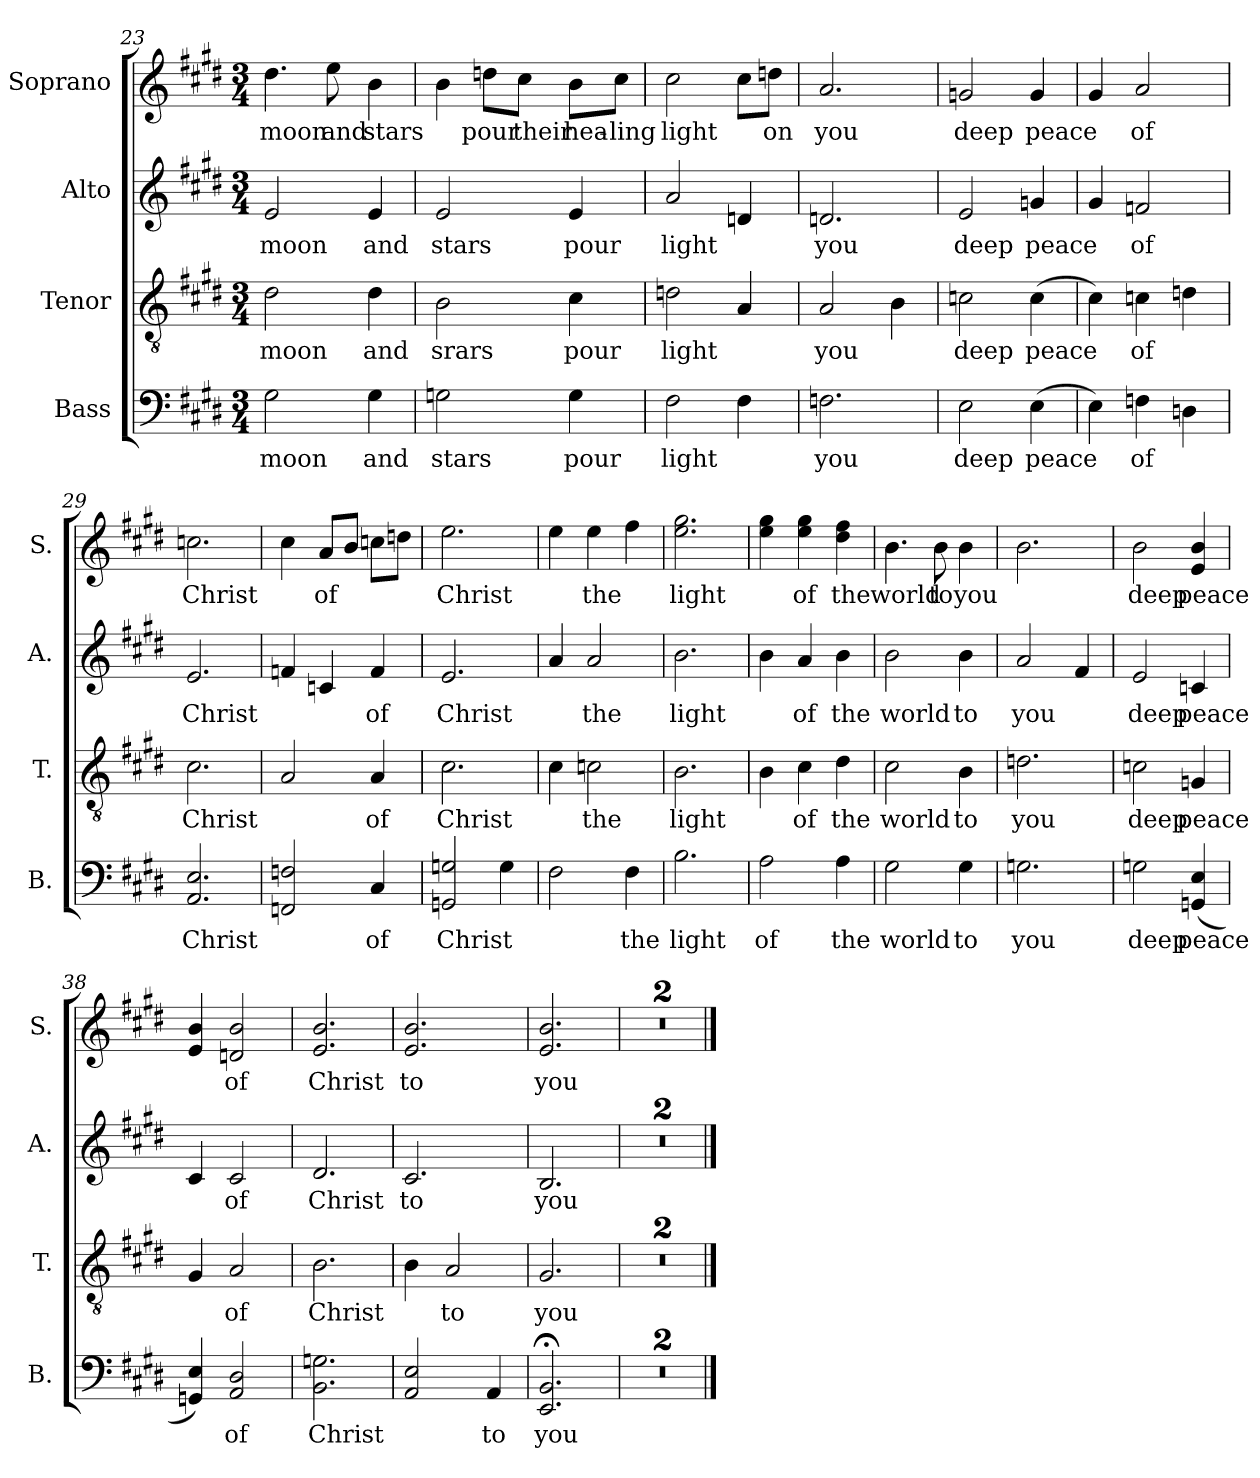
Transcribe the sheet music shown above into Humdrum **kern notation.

**kern	**text	**kern	**text	**kern	**text	**kern	**text
*part4	*part4	*part3	*part3	*part2	*part2	*part1	*part1
*staff4	*staff4	*staff3	*staff3	*staff2	*staff2	*staff1	*staff1
*I"Bass	*	*I"Tenor	*	*I"Alto	*	*I"Soprano	*
*I'B.	*	*I'T.	*	*I'A.	*	*I'S.	*
*clefF4	*	*clefGv2	*	*clefG2	*	*clefG2	*
*k[f#c#g#d#]	*	*k[f#c#g#d#]	*	*k[f#c#g#d#]	*	*k[f#c#g#d#]	*
*M3/4	*	*M3/4	*	*M3/4	*	*M3/4	*
=23	=23	=23	=23	=23	=23	=23	=23
2G#\	moon	2d#\	moon	2e/	moon	4.dd#\	moon
.	.	.	.	.	.	8ee\	and
4G#\	and	4d#\	and	4e/	and	4b\	stars
!!LO:PB:g=z
=24	=24	=24	=24	=24	=24	=24	=24
2Gn\	stars	2B\	srars	2e/	stars	4b\	.
.	.	.	.	.	.	8ddn\L	pour
.	.	.	.	.	.	8cc#\J	their
4G\	pour	4c#\	pour	4e/	pour	8b\L	hea-
.	.	.	.	.	.	8cc#\J	-ling
=25	=25	=25	=25	=25	=25	=25	=25
2F#\	light	2dn\	light	2a/	light	2cc#\	light
4F#\	.	4A/	.	4dn/	.	8cc#\L	.
.	.	.	.	.	.	8ddn\J	on
=26	=26	=26	=26	=26	=26	=26	=26
2.Fn\	you	2A/	you	2.dn/	you	2.a/	you
.	.	4B\	.	.	.	.	.
=27	=27	=27	=27	=27	=27	=27	=27
2E\	deep	2cn\	deep	2e/	deep	2gn/	deep
(4E\	peace	(4c\	peace	4gn/	peace	4g/	peace
=28	=28	=28	=28	=28	=28	=28	=28
4E\)	.	4c#\)	.	4g#/	.	4g#/	.
4Fn\	of	4cn\	of	2fn/	of	2a/	of
4Dn\	.	4dn\	.	.	.	.	.
=29	=29	=29	=29	=29	=29	=29	=29
2.AA/ 2.E/	Christ	2.c#\	Christ	2.e/	Christ	2.ccn\	Christ
!!LO:LB:g=z
=30	=30	=30	=30	=30	=30	=30	=30
2FFn/ 2Fn/	.	2A/	.	4fn/	.	4cc#\	.
.	.	.	.	4cn/	.	8a/L	of
.	.	.	.	.	.	8b/J	.
4C#/	of	4A/	of	4f/	of	8ccn\L	.
.	.	.	.	.	.	8ddn\J	.
=31	=31	=31	=31	=31	=31	=31	=31
2GGn/ 2Gn/	Christ	2.c#\	Christ	2.e/	Christ	2.ee\	Christ
4G\	.	.	.	.	.	.	.
=32	=32	=32	=32	=32	=32	=32	=32
2F#\	.	4c#\	.	4a/	.	4ee\	.
.	.	2cn\	the	2a/	the	4ee\	the
4F#\	the	.	.	.	.	4ff#\	.
=33	=33	=33	=33	=33	=33	=33	=33
2.B\	light	2.B\	light	2.b\	light	2.ee\ 2.gg#\	light
=34	=34	=34	=34	=34	=34	=34	=34
2A\	of	4B\	.	4b\	.	4ee\ 4gg#\	.
.	.	4c#\	of	4a/	of	4ee\ 4gg#\	of
4A\	the	4d#\	the	4b\	the	4dd#\ 4ff#\	the
=35	=35	=35	=35	=35	=35	=35	=35
2G#\	world	2c#\	world	2b\	world	4.b\	world
.	.	.	.	.	.	8b\	to
4G#\	to	4B\	to	4b\	to	4b\	you
=36	=36	=36	=36	=36	=36	=36	=36
2.Gn\	you	2.dn\	you	2a/	you	2.b\	.
.	.	.	.	4f#/	.	.	.
!!LO:PB:g=z
=37	=37	=37	=37	=37	=37	=37	=37
2Gn\	deep	2cn\	deep	2e/	deep	2b\	deep
(4GGn/ 4E/	peace	4Gn/	peace	4cn/	peace	4e/ 4b/	peace
=38	=38	=38	=38	=38	=38	=38	=38
4GGn/ 4E/)	.	4G#/	.	4c#/	.	4e/ 4b/	.
2AA/ 2D#/	of	2A/	of	2c#/	of	2dn/ 2b/	of
=39	=39	=39	=39	=39	=39	=39	=39
2.BB\ 2.Gn\	Christ	2.B\	Christ	2.d#/	Christ	2.e/ 2.b/	Christ
=40	=40	=40	=40	=40	=40	=40	=40
2AA/ 2E/	.	4B\	.	2.c#/	to	2.e/ 2.b/	to
.	.	2A/	to	.	.	.	.
4AA/	to	.	.	.	.	.	.
=41	=41	=41	=41	=41	=41	=41	=41
2.EE/;< 2.BB/;<	you	2.G#/	you	2.B/	you	2.e/ 2.b/	you
=42	=42	=42	=42	=42	=42	=42	=42
2.r	.	2.r	.	2.r	.	2.r	.
=43	=43	=43	=43	=43	=43	=43	=43
2.r	.	2.r	.	2.r	.	2.r	.
==	==	==	==	==	==	==	==
*-	*-	*-	*-	*-	*-	*-	*-
